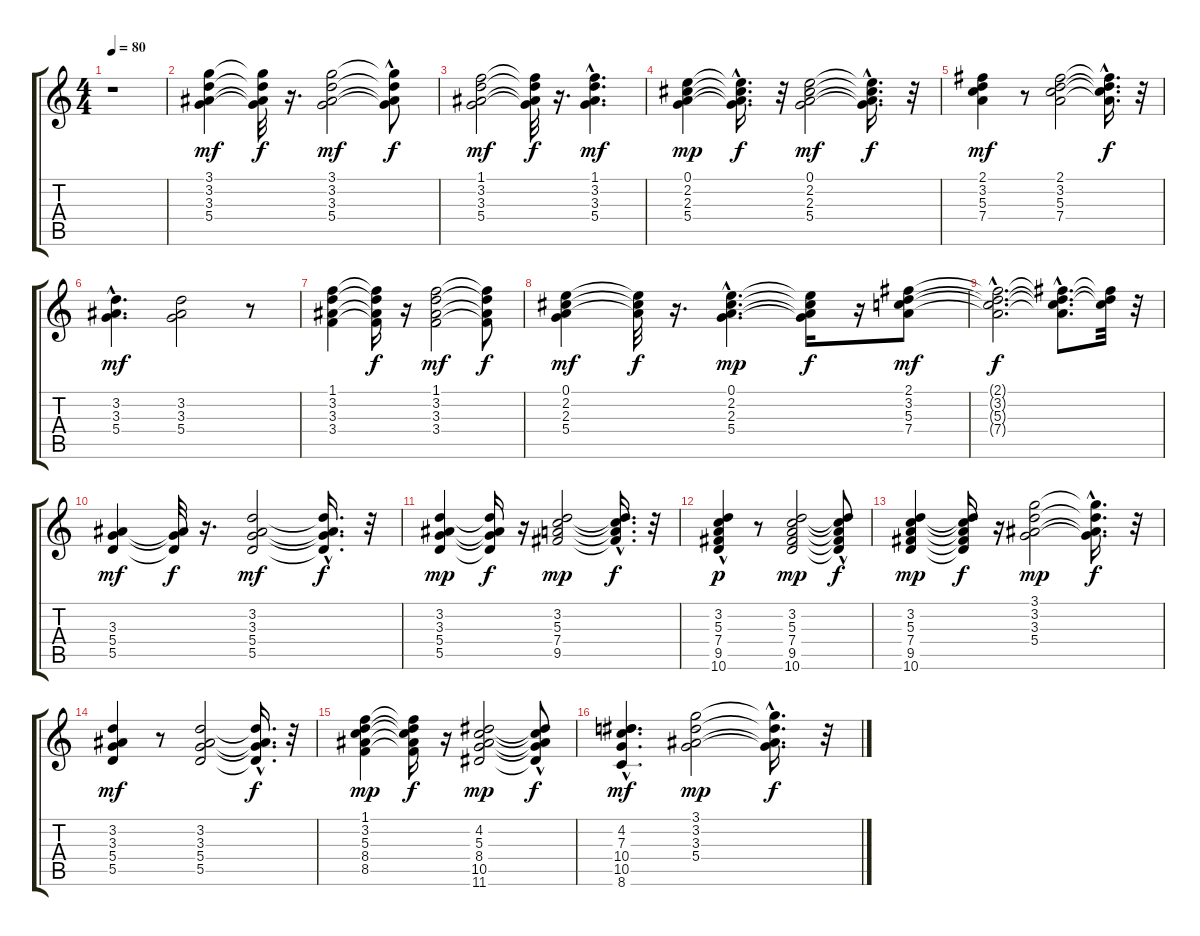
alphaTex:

\track "" {instrument electricbassfinger}
\staff {score tabs}
\tuning (E4 B3 G3 D3 A2 E2) {hide}
\ts (4 4)
\tempo 80
\clef g2
\ks c
r.1{dy mf instrument electricbassfinger} |
(3.1 3.2 3.3 5.4).4 (3.1{t} 3.2{t} 3.3{t} 5.4{t}).32{dy f} r.16{d} (3.1 3.2 3.3 5.4).2{dy mf} (3.1{t} 3.2{t} 3.3{t} 5.4{hac t}).8{dy f} |
(1.1 3.2 3.3 5.4).2{dy mf} (1.1{t} 3.2{t} 3.3{t} 5.4{t}).32{dy f} r.16{d} (1.1 3.2 3.3{hac} 5.4).4{d dy mf} |
(0.1 2.2 2.3 5.4).4{dy mp} (0.1{hac t} 2.2{hac t} 2.3{hac t} 5.4{t}).16{d dy f} r.32 (0.1 2.2 2.3 5.4).2{dy mf} (0.1{hac t} 2.2{hac t} 2.3{hac t} 5.4{hac t}).16{d dy f} r.32 |
(2.1 3.2 5.3 7.4).4{dy mf} r.8 (2.1 3.2 5.3 7.4).2 (2.1{hac t} 3.2{hac t} 5.3{hac t} 7.4{hac t}).16{d dy f} r.32 |
(3.2{hac} 3.3{hac} 5.4{hac}).4{d dy mf} (3.2 3.3 5.4).2 r.8 |
(1.1 3.2 3.3 3.4).4 (1.1{t} 3.2{t} 3.3{t} 3.4{t}).16{dy f} r.16 (1.1 3.2 3.3 3.4).2{dy mf} (1.1{t} 3.2{t} 3.3{t} 3.4{t}).8{dy f} |
(0.1 2.2 2.3 5.4).4{dy mf} (0.1{t} 2.2{t} 2.3{t}).32{dy f} r.16{d} (0.1{hac} 2.2{hac} 2.3{hac} 5.4{hac}).4{d dy mp} (0.1{t} 2.2{t} 2.3{t} 5.4{t}).16{dy f} r.16 (2.1 3.2 5.3 7.4).8{dy mf} |
(2.1{hac t} 3.2{hac t} 5.3{hac t} 7.4{hac t}).2{d dy f} (2.1{hac t} 3.2{hac t} 5.3{hac t} 7.4{hac t}).8{d} (2.1{t} 3.2{t} 5.3{t}).32 r.32 |
(3.3 5.4 5.5).4{dy mf} (3.3{t} 5.4{t} 5.5{t}).32{dy f} r.16{d} (3.2 3.3 5.4 5.5).2{dy mf} (3.2{hac t} 3.3{hac t} 5.4{hac t} 5.5{t}).16{d dy f} r.32 |
(3.2 3.3 5.4 5.5).4{dy mp} (3.2{t} 3.3{t} 5.4{t} 5.5{t}).16{dy f} r.16 (3.2 5.3 7.4 9.5).2{dy mp} (3.2{hac t} 5.3{hac t} 7.4{hac t} 9.5{hac t}).16{d dy f} r.32 |
(3.2 5.3 7.4 9.5 10.6{hac}).4{dy p} r.8 (3.2 5.3 7.4 9.5 10.6).2{dy mp} (3.2{t} 5.3{t} 7.4{hac t} 9.5{t} 10.6{hac t}).8{dy f} |
(3.2 5.3 7.4 9.5 10.6).4{dy mp} (3.2{t} 5.3{t} 7.4{t} 9.5{t} 10.6{t}).16{dy f} r.16 (3.1 3.2 3.3 5.4).2{dy mp} (3.1{hac t} 3.2{hac t} 3.3{hac t} 5.4{hac t}).16{d dy f} r.32 |
(3.2 3.3 5.4 5.5).4{dy mf} r.8 (3.2 3.3 5.4 5.5).2 (3.2{hac t} 3.3{t} 5.4{t} 5.5{t}).16{d dy f} r.32 |
(1.1 3.2 5.3 8.4 8.5).4{dy mp} (1.1{t} 3.2{t} 5.3{t} 8.4{t} 8.5{t}).16{dy f} r.16 (4.2 5.3 8.4 10.5 11.6).2{dy mp} (4.2{t} 5.3{t} 8.4{t} 10.5{hac t} 11.6{t}).8{dy f} |
(4.2{hac} 7.3{hac} 10.4 10.5 8.6).4{d dy mf} (3.1 3.2 3.3 5.4).2{dy mp} (3.1{hac t} 3.2{hac t} 3.3{hac t} 5.4{hac t}).16{d dy f} r.32
